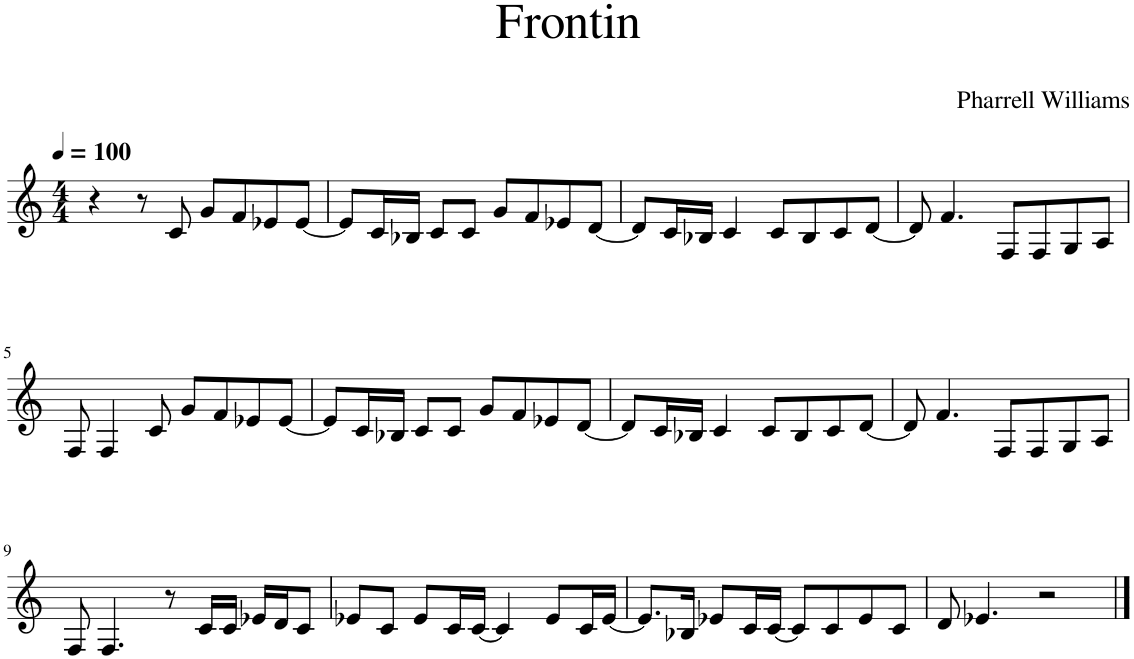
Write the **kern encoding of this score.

**kern
*part1
*staff1
*I"Piano
*I'Pno.
*clefG2
*k[]
*M4/4
*MM100
=1
4r
8r
8c/
8g/L
8f/
8e-X/
[8e-/J
=2
8e-/L]
16c/L
16B-X/JJ
8c/L
8c/J
8g/L
8f/
8e-X/
[8d/J
=3
8d/L]
16c/L
16B-X/JJ
4c/
8c/L
8B-/
8c/
[8d/J
=4
8d/]
4.f/
8F/L
8F/
8G/
8A/J
!!LO:LB:g=z
=5
8F/
4F/
8c/
8g/L
8f/
8e-X/
[8e-/J
=6
8e-/L]
16c/L
16B-X/JJ
8c/L
8c/J
8g/L
8f/
8e-X/
[8d/J
=7
8d/L]
16c/L
16B-X/JJ
4c/
8c/L
8B-/
8c/
[8d/J
=8
8d/]
4.f/
8F/L
8F/
8G/
8A/J
!!LO:LB:g=z
=9
8F/
4.F/
8r
16c/LL
16c/JJ
16e-X/LL
16d/J
8c/J
=10
8e-X/L
8c/J
8e-/L
16c/L
[16c/JJ
4c/]
8e-/L
16c/L
[16e-/JJ
=11
8.e-/L]
16B-X/Jk
8e-X/L
16c/L
[16c/JJ
8c/L]
8c/
8e-/
8c/J
=12
8d/
4.e-X/
2r
==
*-
